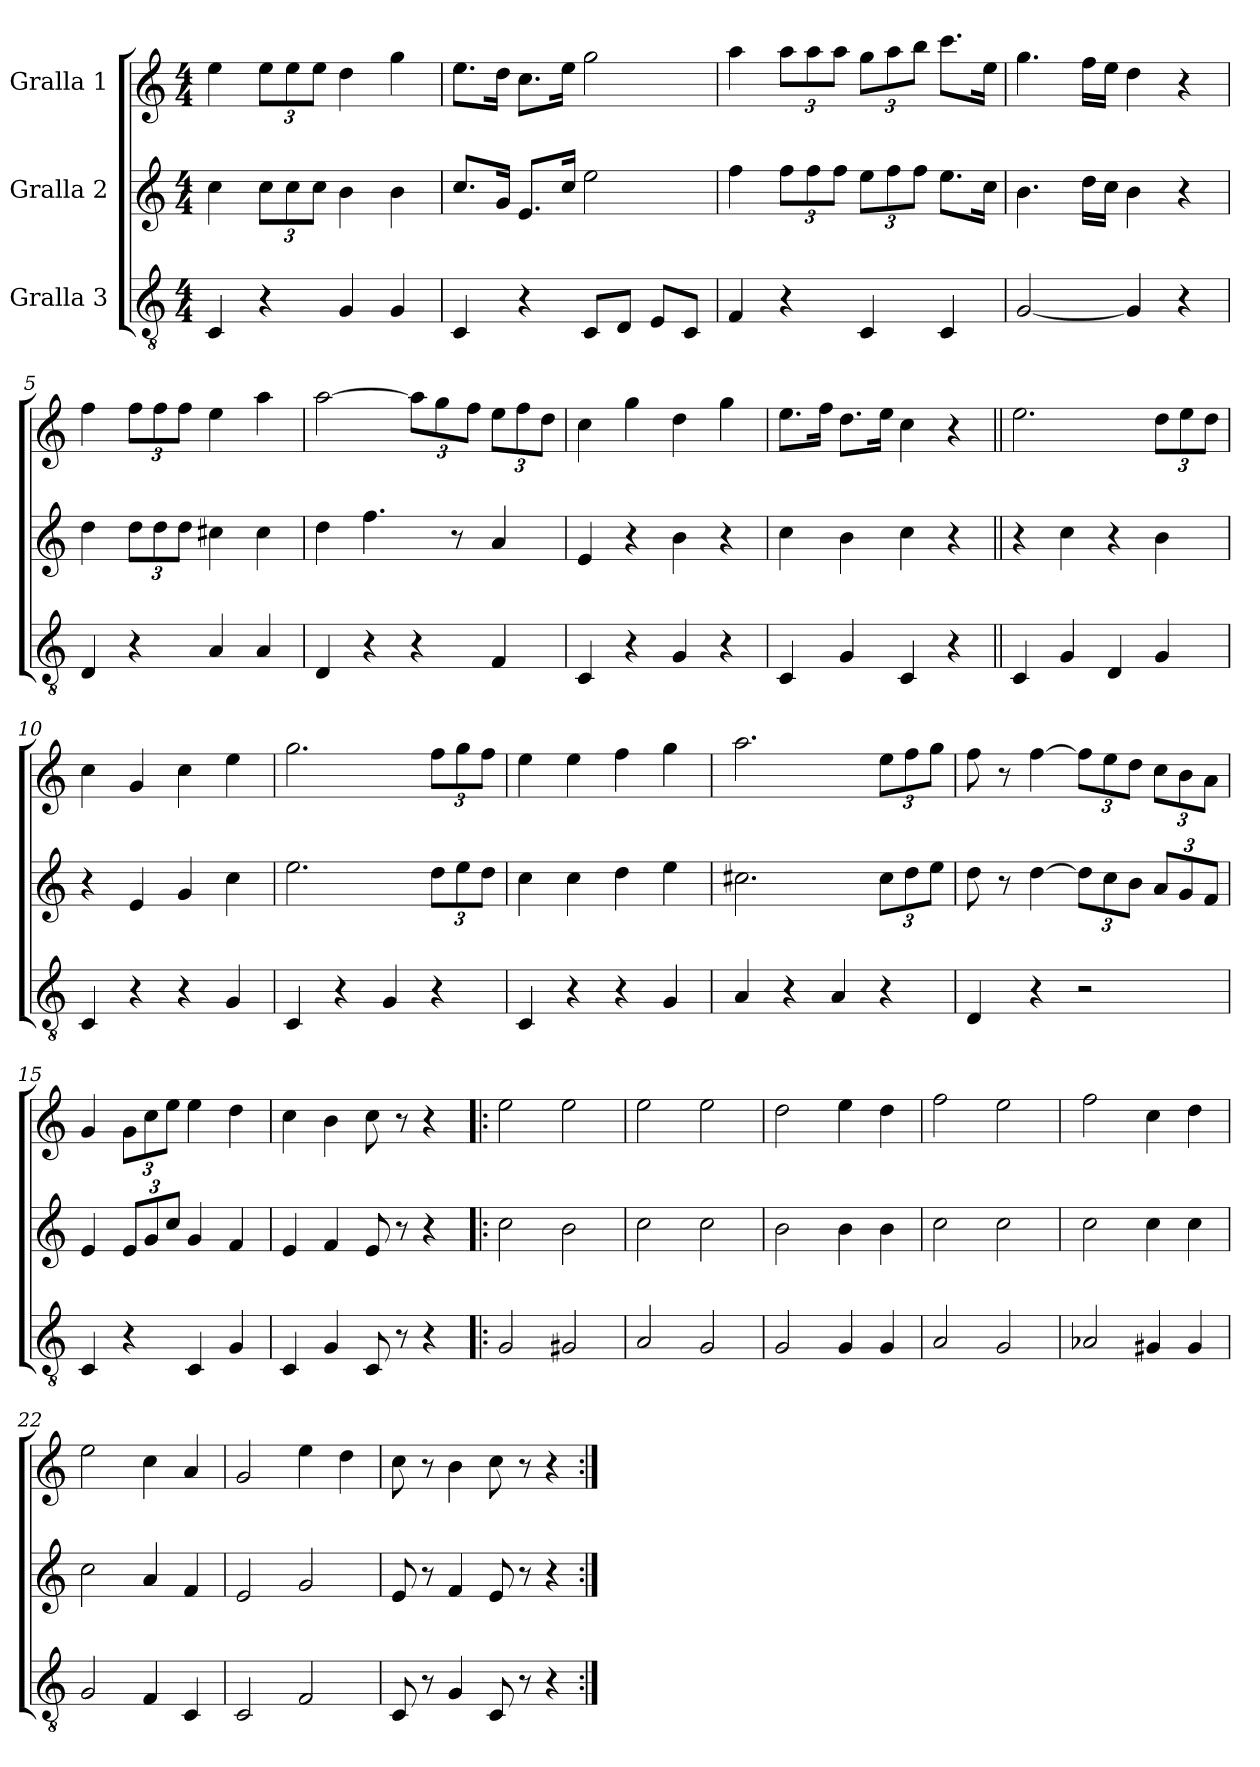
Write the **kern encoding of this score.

**kern	**kern	**kern
*part3	*part2	*part1
*staff3	*staff2	*staff1
*I"Gralla 3	*I"Gralla 2	*I"Gralla 1
*clefGv2	*clefG2	*clefG2
*k[]	*k[]	*k[]
*M4/4	*M4/4	*M4/4
=1	=1	=1
4C	4cc	4ee
4r	12cc\L	12ee\L
.	12cc\	12ee\
.	12cc\J	12ee\J
4G	4b	4dd
4G	4b	4gg
=2	=2	=2
4C	8.cc/L	8.ee\L
.	16g/Jk	16dd\Jk
4r	8.e/L	8.cc\L
.	16cc/Jk	16ee\Jk
8C/L	2ee	2gg
8D/J	.	.
8E/L	.	.
8C/J	.	.
=3	=3	=3
4F	4ff	4aa
4r	12ff\L	12aa\L
.	12ff\	12aa\
.	12ff\J	12aa\J
4C	12ee\L	12gg\L
.	12ff\	12aa\
.	12ff\J	12bb\J
4C	8.ee\L	8.ccc\L
.	16cc\Jk	16ee\Jk
=4	=4	=4
[2G	4.b	4.gg
.	16dd\LL	16ff\LL
.	16cc\JJ	16ee\JJ
4G]	4b	4dd
4r	4r	4r
=5	=5	=5
4D	4dd	4ff
4r	12dd\L	12ff\L
.	12dd\	12ff\
.	12dd\J	12ff\J
4A	4cc#	4ee
4A	4cc#	4aa
=6	=6	=6
4D	4dd	[2aa
4r	4.ff	.
4r	.	12aa\L]
.	.	12gg\
.	8r	.
.	.	12ff\J
4F	4a	12ee\L
.	.	12ff\
.	.	12dd\J
=7	=7	=7
4C	4e	4cc
4r	4r	4gg
4G	4b	4dd
4r	4r	4gg
=8	=8	=8
4C	4cc	8.ee\L
.	.	16ff\Jk
4G	4b	8.dd\L
.	.	16ee\Jk
4C	4cc	4cc
4r	4r	4r
=9||	=9||	=9||
4C	4r	2.ee
4G	4cc	.
4D	4r	.
4G	4b	12dd\L
.	.	12ee\
.	.	12dd\J
=10	=10	=10
4C	4r	4cc
4r	4e	4g
4r	4g	4cc
4G	4cc	4ee
=11	=11	=11
4C	2.ee	2.gg
4r	.	.
4G	.	.
4r	12dd\L	12ff\L
.	12ee\	12gg\
.	12dd\J	12ff\J
=12	=12	=12
4C	4cc	4ee
4r	4cc	4ee
4r	4dd	4ff
4G	4ee	4gg
=13	=13	=13
4A	2.cc#	2.aa
4r	.	.
4A	.	.
4r	12cc#\L	12ee\L
.	12dd\	12ff\
.	12ee\J	12gg\J
=14	=14	=14
4D	8dd	8ff
.	8r	8r
4r	[4dd	[4ff
2r	12dd\L]	12ff\L]
.	12cc\	12ee\
.	12b\J	12dd\J
.	12a/L	12cc\L
.	12g/	12b\
.	12f/J	12a\J
=15	=15	=15
4C	4e	4g
4r	12e/L	12g\L
.	12g/	12cc\
.	12cc/J	12ee\J
4C	4g	4ee
4G	4f	4dd
=16	=16	=16
4C	4e	4cc
4G	4f	4b
8C	8e	8cc
8r	8r	8r
4r	4r	4r
=17!|:	=17!|:	=17!|:
2G	2cc	2ee
2G#	2b	2ee
=18	=18	=18
2A	2cc	2ee
2G	2cc	2ee
=19	=19	=19
2G	2b	2dd
4G	4b	4ee
4G	4b	4dd
=20	=20	=20
2A	2cc	2ff
2G	2cc	2ee
=21	=21	=21
2A-	2cc	2ff
4G#	4cc	4cc
4G#	4cc	4dd
=22	=22	=22
2G	2cc	2ee
4F	4a	4cc
4C	4f	4a
=23	=23	=23
2C	2e	2g
2F	2g	4ee
.	.	4dd
=24	=24	=24
8C	8e	8cc
8r	8r	8r
4G	4f	4b
8C	8e	8cc
8r	8r	8r
4r	4r	4r
=:|!	=:|!	=:|!
*-	*-	*-
